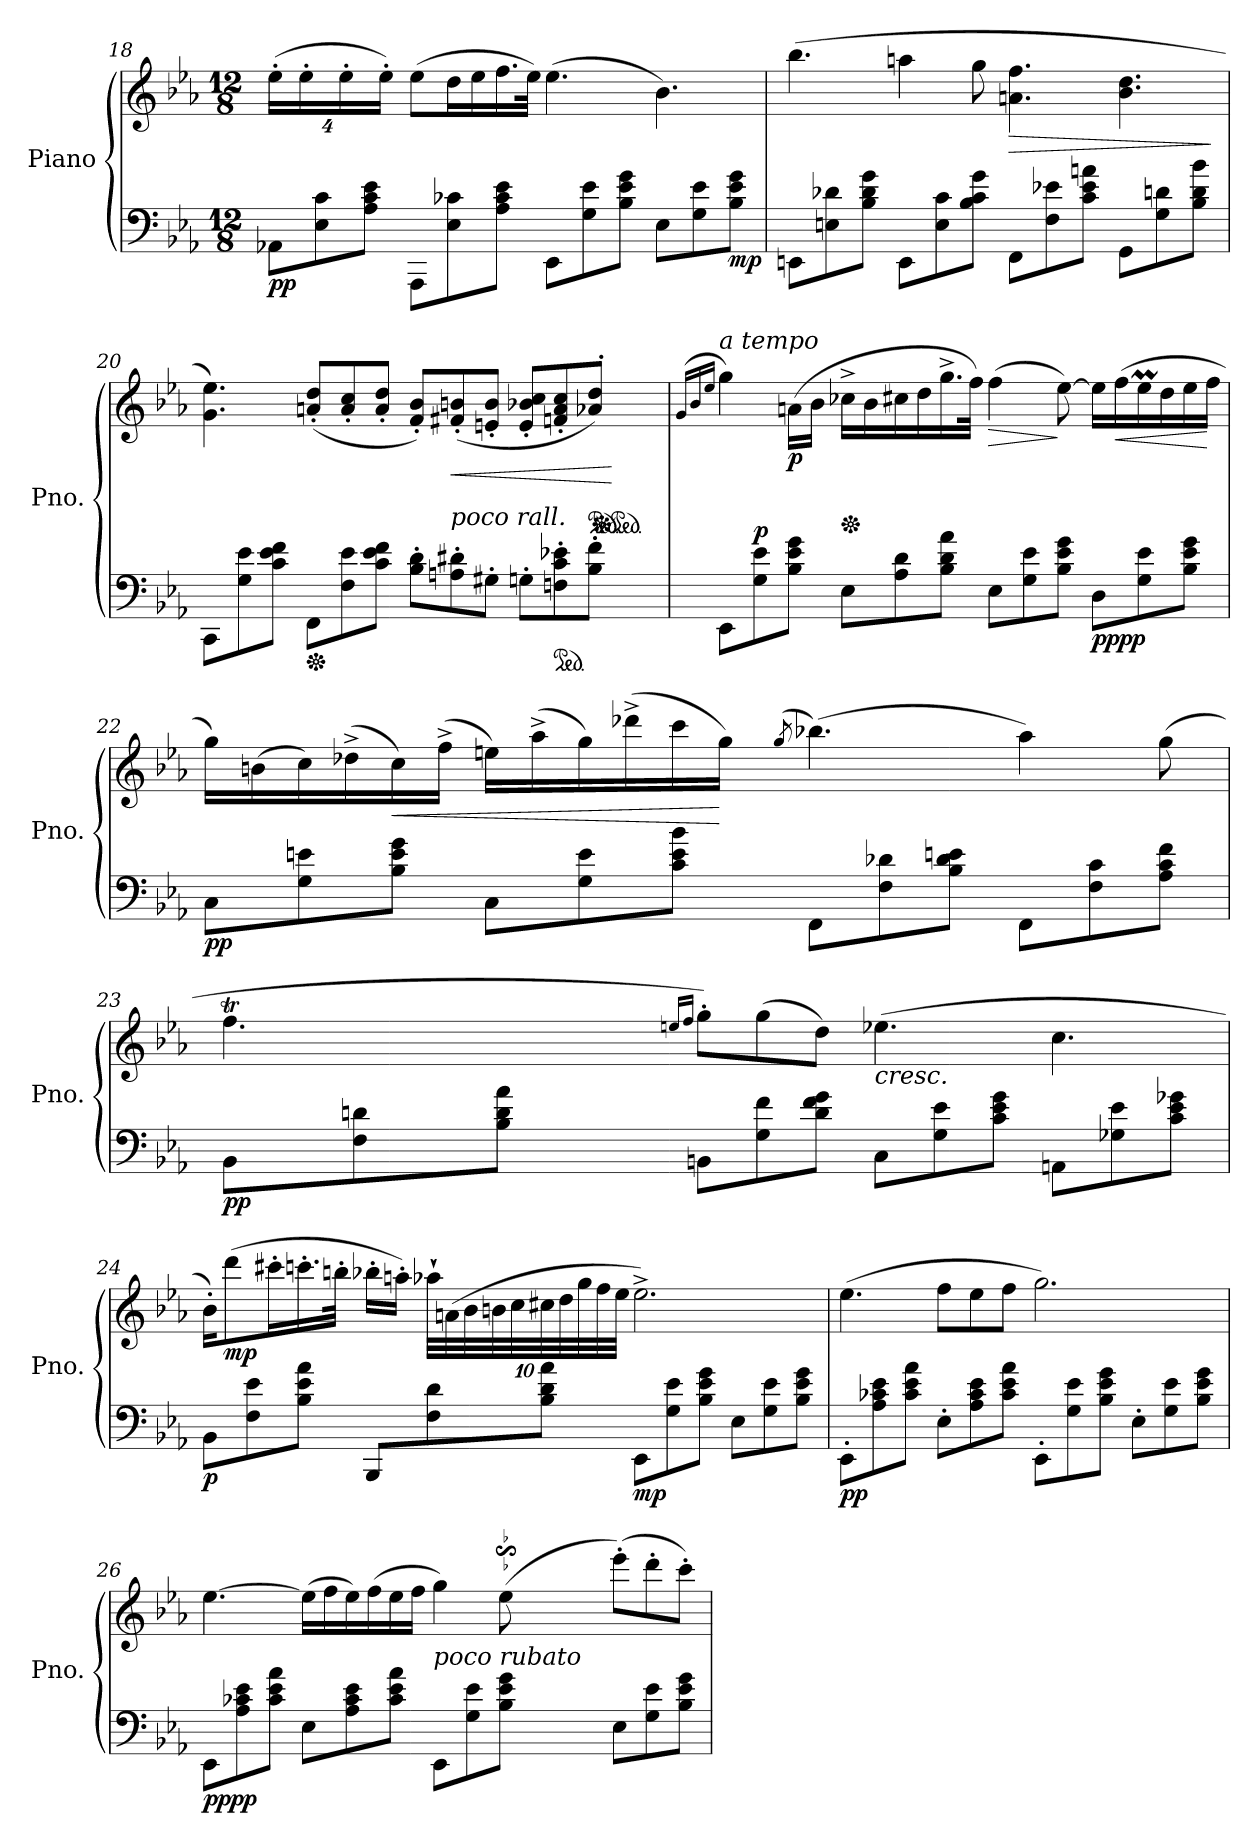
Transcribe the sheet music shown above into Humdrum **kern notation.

**kern	**kern	**dynam
*part1	*part1	*part1
*staff2	*staff1	*staff1/2
*I"Piano	*	*
*I'Pno.	*	*
*clefF4	*clefG2	*
*k[b-e-a-]	*k[b-e-a-]	*
*M12/8	*M12/8	*
*MM57	*MM57	*
*	*Xbrackettup	*
=18	=18	=18
!	!	!LO:DY:b=2
!	!	!LO:DY:n=1:b
8AA-X\L	(>32%3ee-'\L	p p
.	32%3ee-'\	.
*	*MM56	*
8E-\ 8c\	.	.
.	32%3ee-'\	.
*	*MM55	*
8A-\ 8c\ 8e-\J	.	.
.	32%3ee-'\J)	.
*	*MM56	*
8AAA-\L	(>8ee-\L	.
*	*MM55	*
8E-\ 8c-X\	16dd\L	.
.	16ee-\	.
*	*MM50	*
8A-\ 8c-\ 8e-\J	16.ff\	.
.	32ee-\JJk)	.
*	*MM57	*
8EE-\L	(>4.ee-\	.
*	*MM56	*
8G\ 8e-\	.	.
*	*MM55	*
8B-\ 8e-\ 8g\J	.	.
*	*MM56	*
8E-\L	4.b-\)	.
*	*MM55	*
8G\ 8e-\	.	.
*	*MM54	*
!	!	!LO:DY:n=2:b=2
8B-\ 8e-\ 8g\J	.	mp
!!LO:LB:g=z
=19	=19	=19
*	*MM58	*
!	!	!LO:DY:b=2
!	!	!LO:DY:n=1:b
8EEn\L	(>4.bb-\	mf f
*	*MM57	*
8En\ 8d-X\	.	.
*	*MM56	*
8B-\ 8d-\ 8g\J	.	.
*	*MM57	*
8EE\L	4aan\	.
*	*MM54	*
8E\ 8c\	.	.
*	*MM52	*
8B-\ 8c\ 8g\J	8gg\	.
*	*MM57	*
!	!	!LO:HP:b
!	!	!LO:DY:n=2:b=2
!	!	!LO:DY:n=3:b
8FF\L	4.an\ 4.ff\	> mf mf
*	*MM56	*
8F\ 8e-X\	.	.
*	*MM55	*
8c\ 8e-\ 8an\J	.	.
*	*MM56	*
8GG\L	4.b-\ 4.dd\	.
*	*MM55	*
8G\ 8dn\	.	.
*	*MM54	*
8B-\ 8d\ 8b-\J	.	.
.	.	]
=20	=20	=20
*	*MM57	*
*	*^	*
!	!	!	!LO:DY:b=2
!	!	!	!LO:DY:n=1:b
8CC\L	4.g\ 4.ee-\)	4.ryy	p mp
*	*MM56	*	*
8G\ 8e-\	.	.	.
*	*MM56	*	*
8c\ 8e-\ 8f\J	.	.	.
*Xped	*	*	*
*	*MM55	*	*
8FF\L	(<8an/' 8dd/'L	4.ryy	.
*	*MM54	*	*
8F\ 8e-\	8a/' 8cc/'	.	.
*	*MM50	*	*
8c\ 8e-\ 8f\J	8a/' 8dd/'J	.	.
*	*MM48	*	*
8B-\' 8d\'L	8f/' 8b-/'L)	4.ryy	.
*	*MM56	*	*
!LO:TX:a:i:t=poco rall.	!	!	!
!	!	!	!LO:HP:b
8An\' 8d#X\'	(<8f#X/' 8bn/'	.	<
*	*MM55	*	*
8G#X'\J	8en/' 8b/'J	.	.
*	*MM52	*	*
8Gn'\L	8e/' 8b-X/' 8cc/'L	4ryy	.
*ped	*	*	*
*	*MM48	*	*
8Fn\' 8c\' 8e-X\'	8fn/' 8a/' 8cc/'	.	.
*	*ped	*	*
*	*MM36	*	*
8B-\' 8f\'J	8a-X/' 8dd/'J)	16ryy	.
*	*Xped	*	*
*	*ped	*	*
*	*	*Xtuplet	*
*	*MM34	*	*
.	.	48g!LLLyy	[
.	.	48b-!yy	.
.	.	48ee-!JJJyy	.
!!LO:LB:g=z	!!
=21	=21	=21	=21
*	*MM58	*	*
.	(<16qg/LL	.	.
.	16qb-/	.	.
.	16qee-/JJ	.	.
!	!LO:TX:a:i:t=a tempo	!	!
!	!	!	!LO:DY:b=2
!	!	!	!LO:DY:n=1:b
8EE-\L	4gg\)	4ggyy	mp fz
*	*MM57	*	*
!	!	!	!LO:DY:n=2:a=2
8G\ 8e-\	.	.	p
*	*MM56	*	*
!	!	!	!LO:DY:n=3:b
8B-\ 8e-\ 8g\J	(>16an\LL	8ryy	p
.	16b-\JJ	.	.
*	*Xped	*	*
*	*MM57	*	*
8E-\L	16cc-X^\LL	4.ryy	.
.	16b-\	.	.
*	*MM56	*	*
8A-\ 8d\	16cc#X\	.	.
.	16dd\	.	.
*	*MM54	*	*
8B-\ 8d\ 8a-\J	16.gg^\	.	.
.	32ff\JJk)	.	.
*	*MM57	*	*
!	!	!	!LO:HP:b
8E-\L	(>4ff\	2.ryy	>
*	*MM56	*	*
8G\ 8e-\	.	.	.
*	*MM55	*	*
8B-\ 8e-\ 8g\J	[8ee-\)	.	]
*	*MM56	*	*
!	!	!	!LO:DY:n=4:b=2
!	!	!	!LO:DY:n=5:b
8D\L	16ee-\LL]	.	pp pp
!	!	!	!LO:HP:b
.	(>16ff\	.	<
*	*MM56	*	*
8G\ 8e-\	16ee-M\	.	.
.	16dd\	.	.
*	*MM56	*	*
8B-\ 8e-\ 8g\J	16ee-\	.	.
.	16ff\JJ	.	[
=22	=22	=22	=22
*	*MM58	*	*
!	!	!	!LO:DY:b=2
!	!	!	!LO:DY:n=1:b
8C\L	16gg\LL)	4.ryy	p p
.	(>16bn\	.	.
8G\ 8en\	16cc\)	.	.
*	*MM57	*	*
.	(>16dd-X^\	.	.
!	!	!	!LO:HP:b
8B-\ 8e\ 8g\J	16cc\)	.	<
*	*MM56	*	*
.	(>16ff^\JJ	.	.
8C\L	16een\LL)	4ryy	.
*	*MM54	*	*
.	(>16aa-^\	.	.
8G\ 8e\	16gg\)	.	.
*	*MM50	*	*
.	(>16ddd-X^\	.	.
*	*MM45	*	*
8c\ 8e\ 8b-\J	16ccc\	16ryy	.
*	*MM50	*	*
.	16gg\JJ)	32ryy	[
*	*MM48	*	*
.	.	32gg!yy	.
*	*MM57	*	*
.	(<8qgg/	.	.
!	!	!	!LO:DY:n=2:b=2
!	!	!	!LO:DY:n=3:b
8FF\L	(>4.bb-X\)	4.bb-yy	mp mf
*	*MM56	*	*
8F\ 8d-X\	.	.	.
*	*MM55	*	*
8B-\ 8d-\ 8en\J	.	.	.
*	*MM56	*	*
8FF\L	4aa-\)	4.ryy	.
*	*MM55	*	*
8F\ 8c\	.	.	.
*	*MM54	*	*
8A-\ 8c\ 8f\J	(<8gg\	.	.
!!LO:LB:g=z	!!
=23	=23	=23	=23
*	*MM45	*	*
!	!	!	!LO:DY:b=2
!	!	!	!LO:DY:n=1:b
8BB-\L	4.ffT\	32ff!LLLyy	p p
.	.	32gg!yy	.
*	*MM58	*	*
.	.	48ff!yy	.
.	.	48gg!yy	.
.	.	48ff!yy	.
*	*MM57	*	*
8F\ 8dn\	.	48gg!yy	.
.	.	48ff!yy	.
.	.	48gg!yy	.
.	.	48ff!yy	.
.	.	48gg!yy	.
.	.	48ff!yy	.
*	*MM56	*	*
8B-\ 8d\ 8a-\J	.	48gg!yy	.
.	.	48ff!yy	.
.	.	48gg!yy	.
.	.	48ffTTT!yy	.
*	*MM55	*	*
.	.	48ee!yy	.
.	.	48ff!JJJyy	.
*	*MM58	*	*
.	16qeen/LL	.	.
.	16qff/JJ	.	.
8BBn\L	8gg'\L)	4.rAyy	.
*	*MM57	*	*
8G\ 8f\	(>8gg\	.	.
*	*MM56	*	*
8d\ 8f\ 8g\J	8dd\J)	.	.
*	*MM57	*	*
!	!	!	!LO:HP:b
8C\L	(>4.ee-X\	4.rAyy	<
*	*MM56	*	*
8G\ 8e-\	.	.	.
*	*MM55	*	*
8c\ 8e-\ 8g\J	.	.	.
*	*MM56	*	*
8AAn\L	4.cc\	4.rAyy	.
*	*MM55	*	*
8G-X\ 8e-\	.	.	.
*	*MM54	*	*
8c\ 8e-\ 8g-X\J	.	.	.
*	*v	*v	*
=24	=24	=24
*	*MM48	*
!	!	!LO:DY:b=2
8BB-\L	16b-'\KL)	p
*	*MM57	*
!	!	!LO:DY:n=1:b
.	(>8ddd\	[ mp
8F\ 8e-\	.	.
*	*MM50	*
.	16ccc#X'\L	.
8B-\ 8e-\ 8a-\J	16.cccn'\	.
.	32bbn'\JJk	.
*	*MM54	*
8BBB-/L	16bb-X'\LL	.
.	16aan'\JJ)	.
*	*tuplet	*
*	*MM52	*
8F\ 8d\	40aa-X`\LLL	.
.	(>40an\	.
.	40b-\	.
.	40bn\	.
.	40cc\	.
*	*MM44	*
8B-\ 8d\ 8a-\J	40cc#X\	.
.	40dd\	.
*	*MM36	*
.	40gg\	.
.	40ff\	.
.	40ee-\JJJ	.
*	*MM57	*
!	!	!LO:DY:n=2:b=2
8EE-\L	2.ee-^\)	mp
*	*MM56	*
8G\ 8e-\	.	.
*	*MM55	*
8B-\ 8e-\ 8g\J	.	.
*	*MM56	*
8E-\L	.	.
*	*MM55	*
8G\ 8e-\	.	.
*	*MM54	*
8B-\ 8e-\ 8g\J	.	.
!!LO:LB:g=z
=25	=25	=25
*	*MM58	*
!	!	!LO:DY:b=2
!	!	!LO:DY:n=1:b
8EE-'\L	(>4.ee-\	p p
*	*MM57	*
8A-\ 8c-X\ 8e-\	.	.
*	*MM56	*
8c-\ 8e-\ 8a-\J	.	.
*	*MM57	*
8E-'\L	8ff\L	.
*	*MM56	*
8A-\ 8c-\ 8e-\	8ee-\	.
*	*MM55	*
8c-\ 8e-\ 8a-\J	8ff\J	.
*	*MM58	*
8EE-'\L	2.gg\)	.
*	*MM57	*
8G\ 8e-\	.	.
*	*MM56	*
8B-\ 8e-\ 8g\J	.	.
*	*MM57	*
8E-'\L	.	.
*	*MM56	*
8G\ 8e-\	.	.
*	*MM55	*
8B-\ 8e-\ 8g\J	.	.
=26	=26	=26
*	*MM58	*
*	*^	*
!	!	!	!LO:DY:b=2
!	!	!	!LO:DY:n=1:b
8EE-\L	[4.ee-\	2.ryy	pp pp
*	*MM57	*	*
8A-\ 8c-X\ 8e-\	.	.	.
*	*MM56	*	*
8c-\ 8e-\ 8a-\J	.	.	.
*	*MM55	*	*
8E-\L	(>16ee-\LL]	.	.
.	16ff\	.	.
*	*MM54	*	*
8A-\ 8c-\ 8e-\	16ee-\)	.	.
.	(>16ff\	.	.
*	*MM53	*	*
8c-\ 8e-\ 8a-\J	16ee-\	.	.
.	16ff\JJ	.	.
*	*MM58	*	*
!	!LO:TX:b:i:t=poco rubato	!	!
8EE-\L	4gg\)	4ryy	.
*	*MM56	*	*
8G\ 8e-\	.	.	.
*	*	*Xtuplet	*
*	*MM57	*	*
8B-\ 8e-\ 8g\J	(>8ee-s$Ss\	40ee-!LLLyy	.
.	.	40ff!yy	.
.	.	40ee-!yy	.
.	.	40dd!yy	.
.	.	40ee-!JJJyy	.
*	*MM55	*	*
8E-\L	(>8eee-'\L)	4.ryy	.
*	*MM54	*	*
8G\ 8e-\	8ddd'\	.	.
*	*MM53	*	*
8B-\ 8e-\ 8g\J	8ccc'\J)	.	.
*	*v	*v	*
=	=	=
*-	*-	*-
